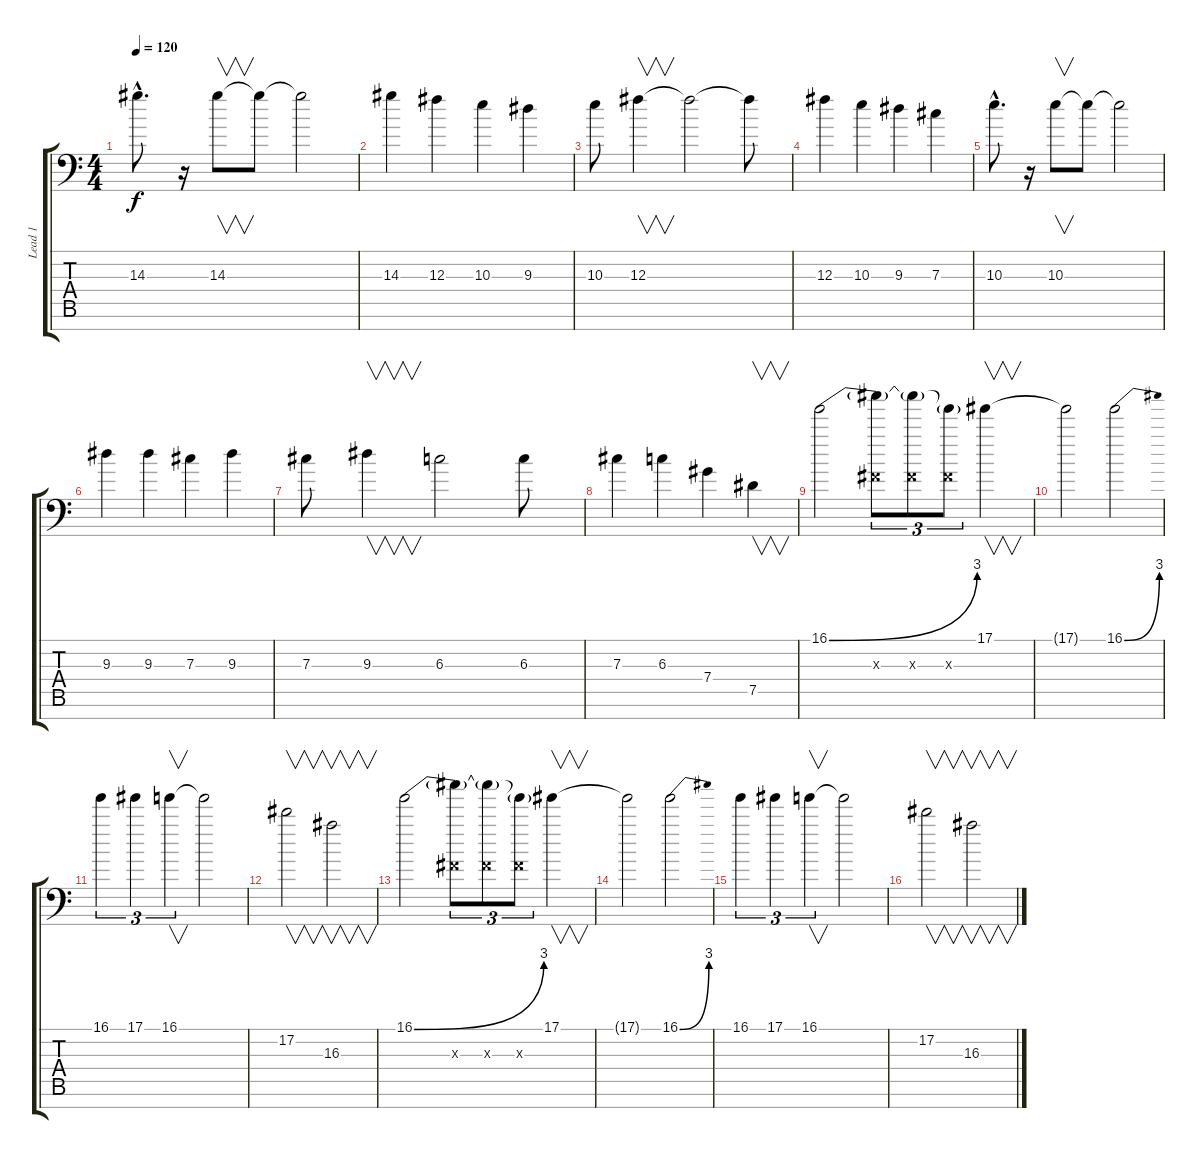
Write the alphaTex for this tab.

\track ("Lead 1" "Lead 1") {instrument overdrivenguitar}
\staff {score tabs}
\tuning (Eb4 Bb3 Gb3 Db3 Ab2 Eb2 Bb1) {hide}
\ts (4 4)
\tempo 120
\clef f4
\ks c
14.3{hac}.8{d dy f} r.16 14.3.8{v} 14.3{t}.8 14.3{t}.2 |
14.3.4 12.3.4 10.3.4 9.3.4 |
10.3.8 12.3.4{v} 12.3{t}.2 12.3{t}.8 |
12.3.4 10.3.4 9.3.4 7.3.4 |
10.3{hac}.8{d} r.16 10.3.8{v} 10.3{t}.8 10.3{t}.2 |
9.3.4 9.3.4 7.3.4 9.3.4 |
7.3.8 9.3.4{v} 6.3.2 6.3.8 |
7.3.4 6.3.4 7.4.4 7.5.4{v} |
16.1{be (bend 0 0 60 12)}.2 (16.1{t} 0.3{x}).8{tu (3 2)} (16.1{t} 0.3{x}).8{tu (3 2)} (16.1{t} 0.3{x}).8{tu (3 2)} 17.1.4{v} |
17.1{t}.2 16.1{be (bend 0 0 60 12)}.2 |
16.1.4{tu (3 2)} 17.1.4{tu (3 2)} 16.1.4{v tu (3 2)} 16.1{t}.2 |
17.2.2{v} 16.3.2{v} |
16.1{be (bend 0 0 60 12)}.2 (16.1{t} 0.3{x}).8{tu (3 2)} (16.1{t} 0.3{x}).8{tu (3 2)} (16.1{t} 0.3{x}).8{tu (3 2)} 17.1.4{v} |
17.1{t}.2 16.1{be (bend 0 0 60 12)}.2 |
16.1.4{tu (3 2)} 17.1.4{tu (3 2)} 16.1.4{v tu (3 2)} 16.1{t}.2 |
17.2.2{v} 16.3.2{v}
